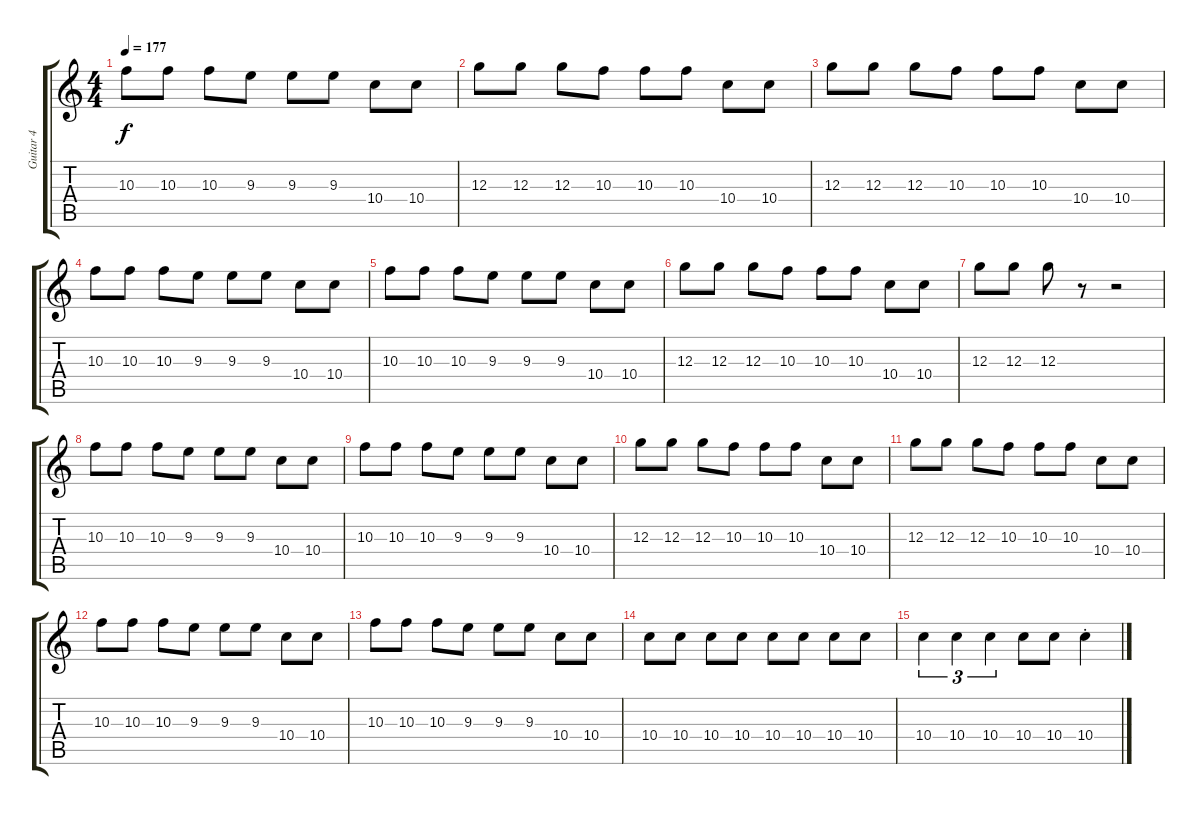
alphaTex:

\track ("Guitar 4" "Guitar 4") {instrument distortionguitar}
\staff {score tabs}
\tuning (E4 B3 G3 D3 A2 E2) {hide}
\ts (4 4)
\tempo 177
\clef g2
\ks c
10.3.8{dy f} 10.3.8 10.3.8 9.3.8 9.3.8 9.3.8 10.4.8 10.4.8 |
12.3.8 12.3.8 12.3.8 10.3.8 10.3.8 10.3.8 10.4.8 10.4.8 |
12.3.8 12.3.8 12.3.8 10.3.8 10.3.8 10.3.8 10.4.8 10.4.8 |
10.3.8 10.3.8 10.3.8 9.3.8 9.3.8 9.3.8 10.4.8 10.4.8 |
10.3.8 10.3.8 10.3.8 9.3.8 9.3.8 9.3.8 10.4.8 10.4.8 |
12.3.8 12.3.8 12.3.8 10.3.8 10.3.8 10.3.8 10.4.8 10.4.8 |
12.3.8 12.3.8 12.3.8 r.8 r.2 |
10.3.8 10.3.8 10.3.8 9.3.8 9.3.8 9.3.8 10.4.8 10.4.8 |
10.3.8 10.3.8 10.3.8 9.3.8 9.3.8 9.3.8 10.4.8 10.4.8 |
12.3.8 12.3.8 12.3.8 10.3.8 10.3.8 10.3.8 10.4.8 10.4.8 |
12.3.8 12.3.8 12.3.8 10.3.8 10.3.8 10.3.8 10.4.8 10.4.8 |
10.3.8 10.3.8 10.3.8 9.3.8 9.3.8 9.3.8 10.4.8 10.4.8 |
10.3.8 10.3.8 10.3.8 9.3.8 9.3.8 9.3.8 10.4.8 10.4.8 |
10.4.8 10.4.8 10.4.8 10.4.8 10.4.8 10.4.8 10.4.8 10.4.8 |
10.4.4{tu (3 2)} 10.4.4{tu (3 2)} 10.4.4{tu (3 2)} 10.4.8 10.4.8 10.4{st}.4
